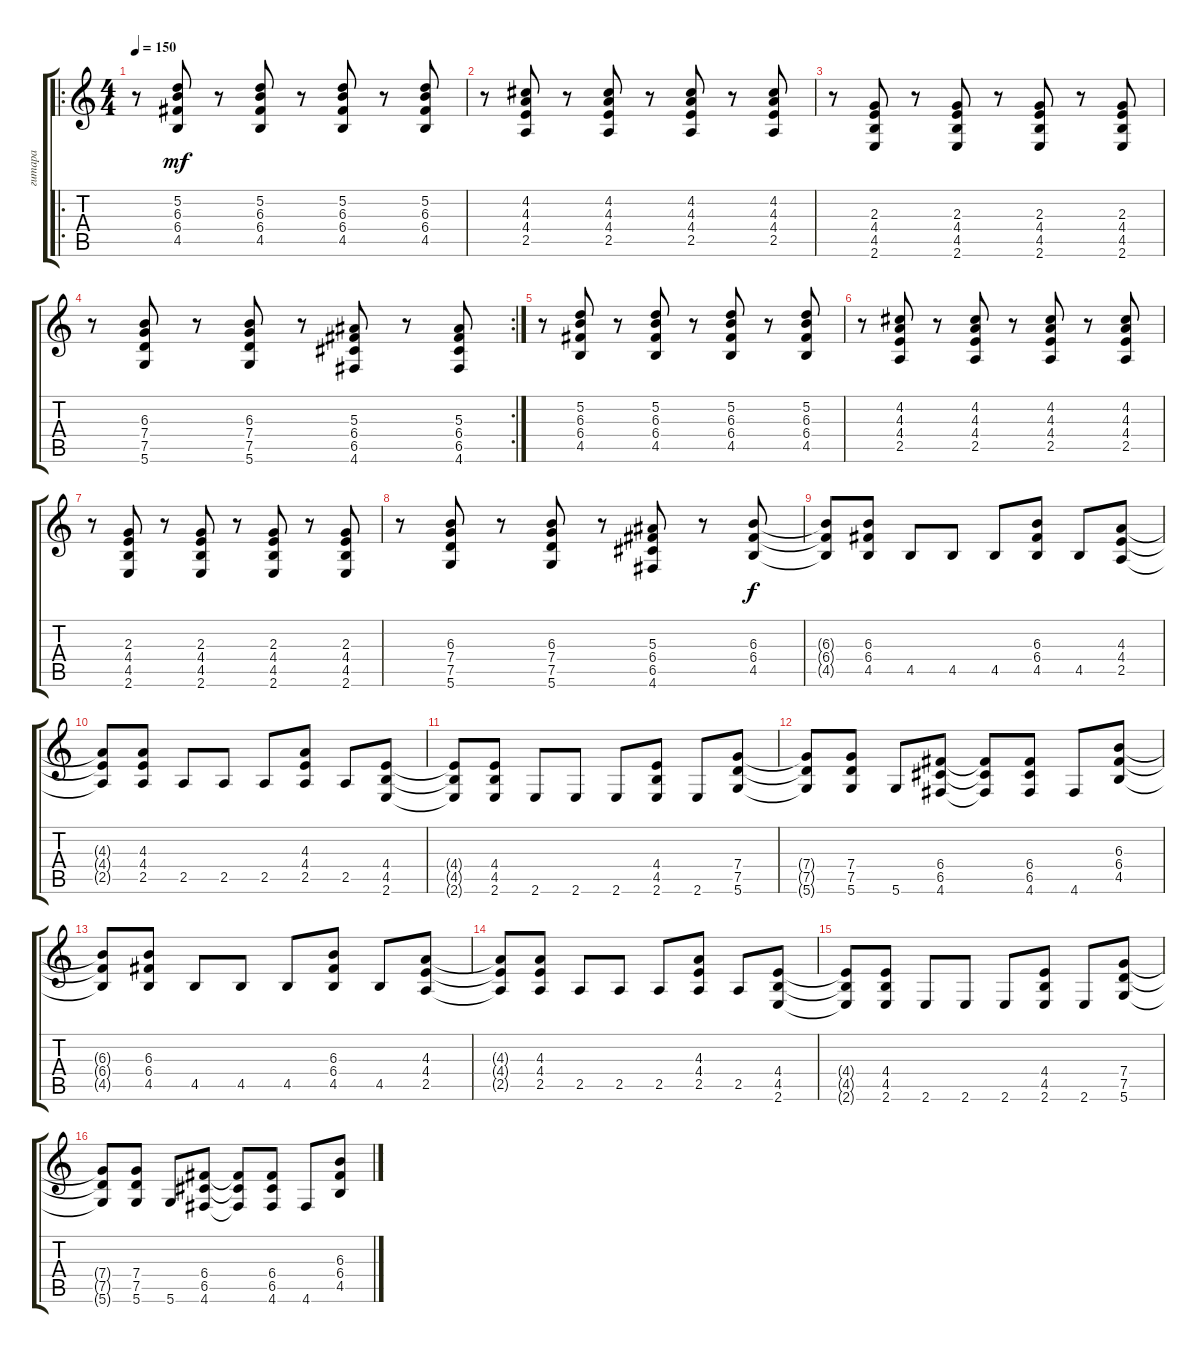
\track ("гитара" "гитара") {instrument overdrivenguitar}
\staff {score tabs}
\tuning (D4 A3 F3 C3 G2 D2) {hide}
\ro
\ts (4 4)
\section ("" "")
\tempo 150
\clef g2
\ks c
r.8{dy mf instrument acousticguitarsteel} (5.2 6.3 6.4 4.5).8 r.8 (5.2 6.3 6.4 4.5).8 r.8 (5.2 6.3 6.4 4.5).8 r.8 (5.2 6.3 6.4 4.5).8 |
r.8 (4.2 4.3 4.4 2.5).8 r.8 (4.2 4.3 4.4 2.5).8 r.8 (4.2 4.3 4.4 2.5).8 r.8 (4.2 4.3 4.4 2.5).8 |
r.8 (2.3 4.4 4.5 2.6).8 r.8 (2.3 4.4 4.5 2.6).8 r.8 (2.3 4.4 4.5 2.6).8 r.8 (2.3 4.4 4.5 2.6).8 |
\rc 2
r.8 (6.3 7.4 7.5 5.6).8 r.8 (6.3 7.4 7.5 5.6).8 r.8 (5.3 6.4 6.5 4.6).8 r.8 (5.3 6.4 6.5 4.6).8 |
r.8 (5.2 6.3 6.4 4.5).8 r.8 (5.2 6.3 6.4 4.5).8 r.8 (5.2 6.3 6.4 4.5).8 r.8 (5.2 6.3 6.4 4.5).8 |
r.8 (4.2 4.3 4.4 2.5).8 r.8 (4.2 4.3 4.4 2.5).8 r.8 (4.2 4.3 4.4 2.5).8 r.8 (4.2 4.3 4.4 2.5).8 |
r.8 (2.3 4.4 4.5 2.6).8 r.8 (2.3 4.4 4.5 2.6).8 r.8 (2.3 4.4 4.5 2.6).8 r.8 (2.3 4.4 4.5 2.6).8 |
r.8 (6.3 7.4 7.5 5.6).8 r.8 (6.3 7.4 7.5 5.6).8 r.8 (5.3 6.4 6.5 4.6).8 r.8 (6.3 6.4 4.5).8{dy f instrument overdrivenguitar} |
(6.3{t} 6.4{t} 4.5{t}).8 (6.3 6.4 4.5).8 4.5.8 4.5.8 4.5.8 (6.3 6.4 4.5).8 4.5.8 (4.3 4.4 2.5).8 |
(4.3{t} 4.4{t} 2.5{t}).8 (4.3 4.4 2.5).8 2.5.8 2.5.8 2.5.8 (4.3 4.4 2.5).8 2.5.8 (4.4 4.5 2.6).8 |
(4.4{t} 4.5{t} 2.6{t}).8 (4.4 4.5 2.6).8 2.6.8 2.6.8 2.6.8 (4.4 4.5 2.6).8 2.6.8 (7.4 7.5 5.6).8 |
(7.4{t} 7.5{t} 5.6{t}).8 (7.4 7.5 5.6).8 5.6.8 (6.4 6.5 4.6).8 (6.4{t} 6.5{t} 4.6{t}).8 (6.4 6.5 4.6).8 4.6.8 (6.3 6.4 4.5).8 |
(6.3{t} 6.4{t} 4.5{t}).8 (6.3 6.4 4.5).8 4.5.8 4.5.8 4.5.8 (6.3 6.4 4.5).8 4.5.8 (4.3 4.4 2.5).8 |
(4.3{t} 4.4{t} 2.5{t}).8 (4.3 4.4 2.5).8 2.5.8 2.5.8 2.5.8 (4.3 4.4 2.5).8 2.5.8 (4.4 4.5 2.6).8 |
(4.4{t} 4.5{t} 2.6{t}).8 (4.4 4.5 2.6).8 2.6.8 2.6.8 2.6.8 (4.4 4.5 2.6).8 2.6.8 (7.4 7.5 5.6).8 |
(7.4{t} 7.5{t} 5.6{t}).8 (7.4 7.5 5.6).8 5.6.8 (6.4 6.5 4.6).8 (6.4{t} 6.5{t} 4.6{t}).8 (6.4 6.5 4.6).8 4.6.8 (6.3 6.4 4.5).8
